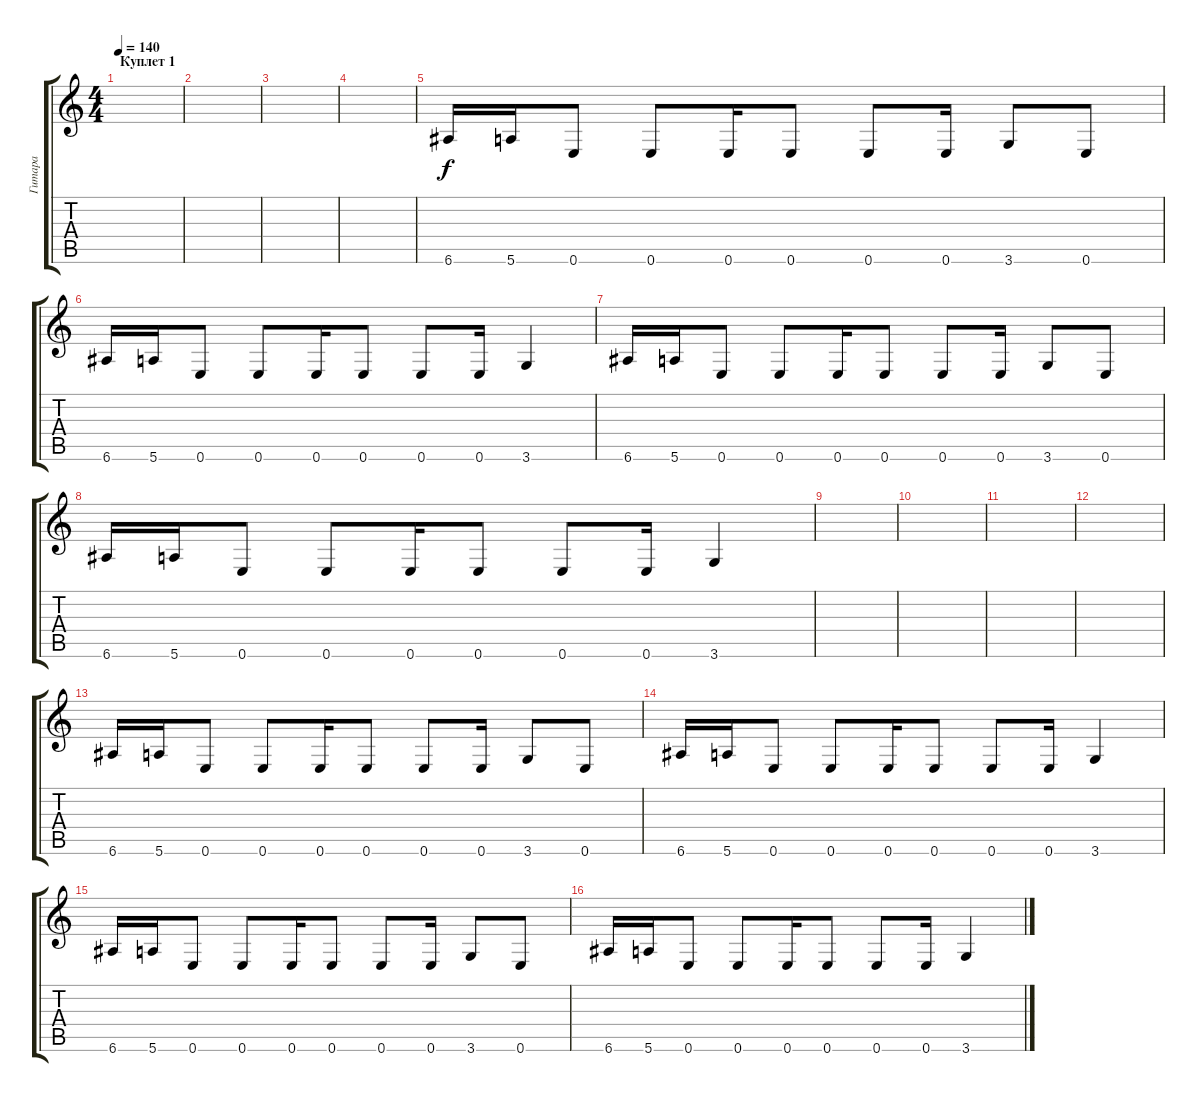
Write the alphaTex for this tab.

\track ("Гитара" "Гитара") {instrument overdrivenguitar}
\staff {score tabs}
\tuning (E4 B3 G3 D3 A2 E2) {hide}
\ts (4 4)
\section ("" "Куплет 1")
\tempo 140
\clef g2
\ks c
|
|
|
|
6.6.16 5.6.16 0.6.8 0.6.8 0.6.16 0.6.8 0.6.8 0.6.16 3.6.8 0.6.8 |
6.6.16 5.6.16 0.6.8 0.6.8 0.6.16 0.6.8 0.6.8 0.6.16 3.6.4 |
6.6.16 5.6.16 0.6.8 0.6.8 0.6.16 0.6.8 0.6.8 0.6.16 3.6.8 0.6.8 |
6.6.16 5.6.16 0.6.8 0.6.8 0.6.16 0.6.8 0.6.8 0.6.16 3.6.4 |
|
|
|
|
6.6.16 5.6.16 0.6.8 0.6.8 0.6.16 0.6.8 0.6.8 0.6.16 3.6.8 0.6.8 |
6.6.16 5.6.16 0.6.8 0.6.8 0.6.16 0.6.8 0.6.8 0.6.16 3.6.4 |
6.6.16 5.6.16 0.6.8 0.6.8 0.6.16 0.6.8 0.6.8 0.6.16 3.6.8 0.6.8 |
6.6.16 5.6.16 0.6.8 0.6.8 0.6.16 0.6.8 0.6.8 0.6.16 3.6.4
